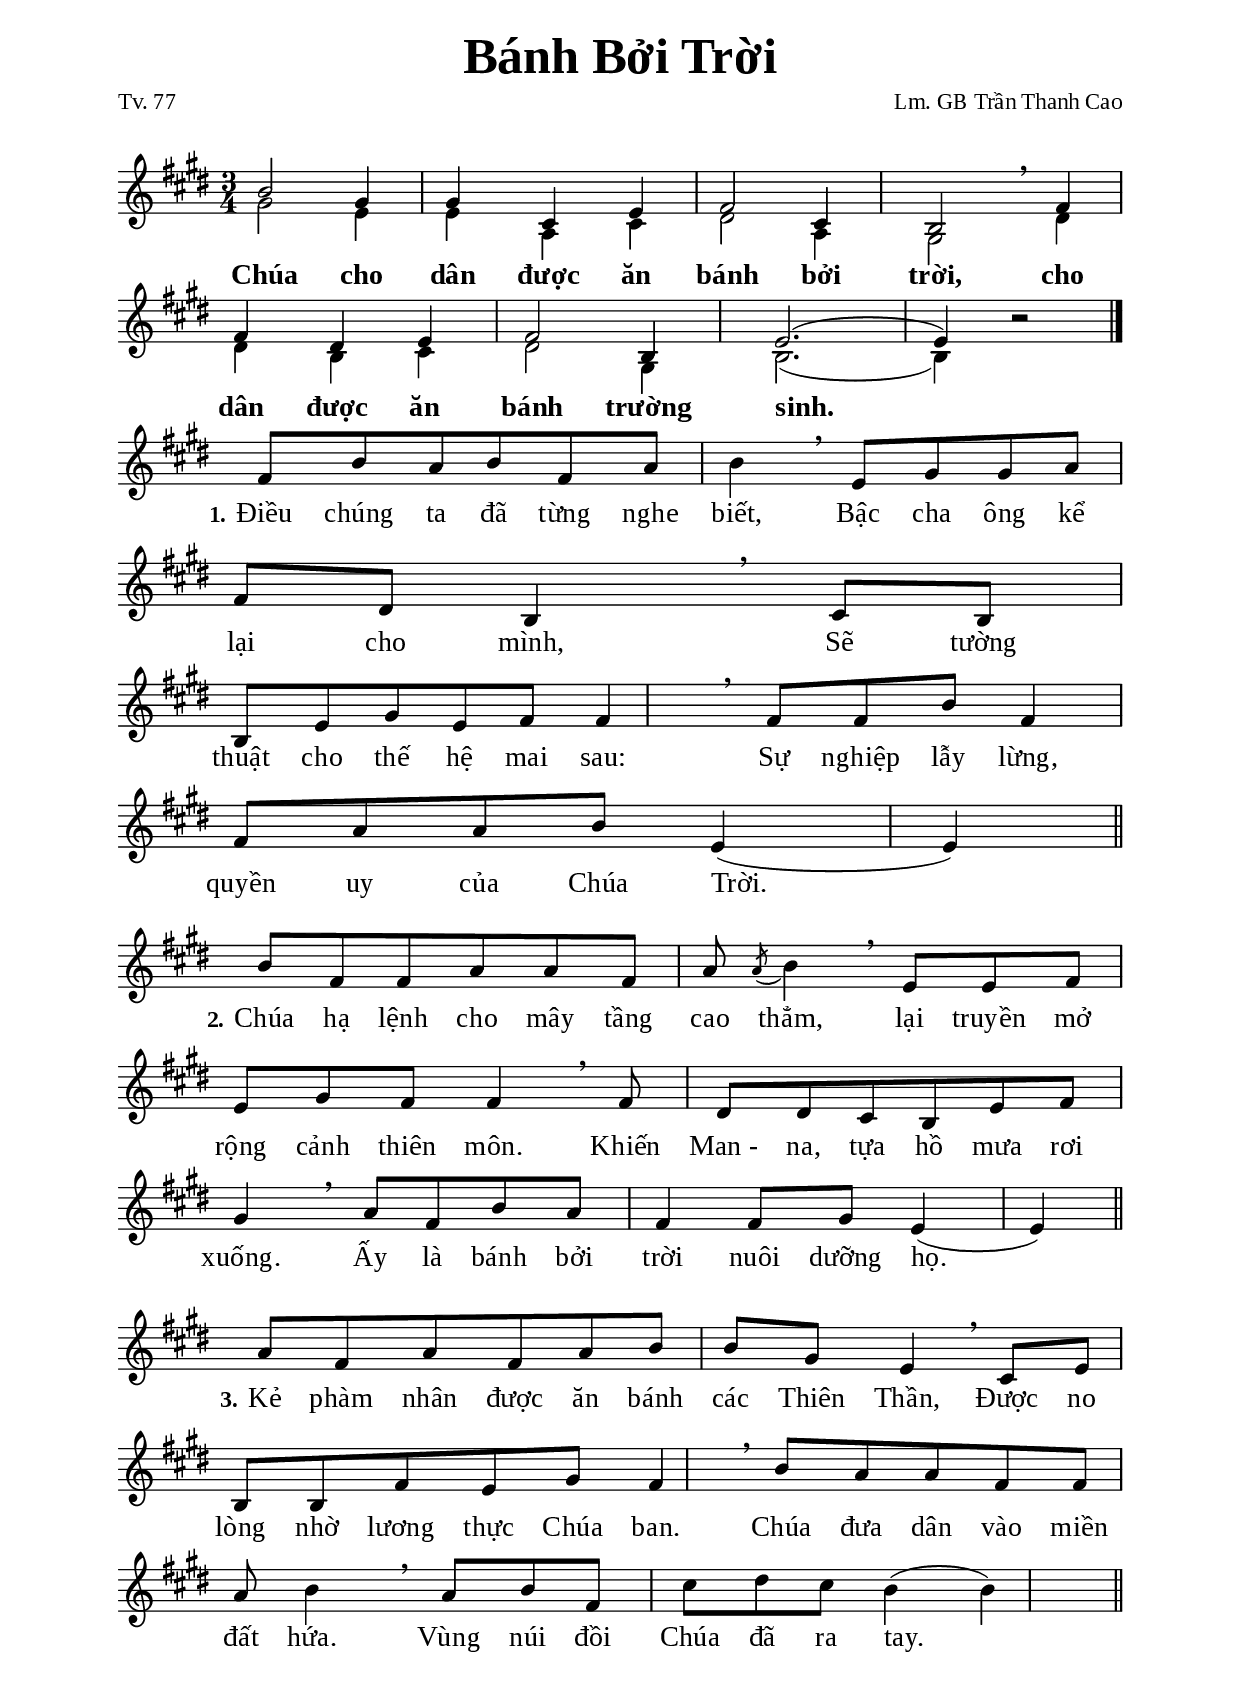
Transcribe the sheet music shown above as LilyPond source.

% Cài đặt chung
\version "2.22.1"
\include "english.ly"

\header {
  title = \markup { \fontsize #3 "Bánh Bởi Trời" }
  poet = "Tv. 77"
  composer = "Lm. GB Trần Thanh Cao"
  arranger = " "
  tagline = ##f
}

\paper {
  #(set-paper-size "a4")
  top-margin = 10\mm
  bottom-margin = 10\mm
  left-margin = 20\mm
  right-margin = 20\mm
  indent = #0
  #(define fonts
    (make-pango-font-tree
      "Liberation Serif"
      "Liberation Serif"
      "Liberation Serif"
      (/ 20 20)))
  page-count = #1
}

% Nhạc điệp khúc
nhacDiepKhucSop = \relative c'' {
  b2 gs4 |
  gs cs, e |
  fs2 cs4 |
  b2 \breathe fs'4 |
  fs ds e |
  fs2 b,4 |
  e2. ( |
  e4) r2 \bar "|."
}

nhacDiepKhucBass = \relative c'' {
  gs2 e4 |
  e a, cs |
  ds2 a4 |
  gs2 ds'4 |
  ds b cs |
  ds2 gs,4 |
  b2. ( |
  b4) r2
}

% Nhạc phiên khúc
nhacPhienKhucMot = \relative c' {
  fs8 b a b fs a b4 \breathe
  e,8 gs gs a fs ds b4 \breathe
  cs8 b b e gs e fs fs4 \breathe
  fs8 fs b fs4 fs8 a a b e,4 (e) \bar "||"
}

nhacPhienKhucHai = \relative c'' {
  b8 fs fs a a fs a \acciaccatura a8 b4 \breathe
  e,8 e fs e gs fs fs4 \breathe
  fs8 ds ds cs b e fs gs4 \breathe
  a8 fs b a fs4 fs8 gs e4 (e) \bar "||"
}

nhacPhienKhucBa = \relative c'' {
  a8 fs a fs a b b gs e4 \breathe
  cs8 e b b fs' e gs fs4 \breathe
  b8 a a fs fs a b4 \breathe
  a8 b fs cs' ds cs b4 (b) \bar "||"
}

% Lời điệp khúc
loiDiepKhuc = \lyricmode {
  Chúa cho dân được ăn bánh bởi trời,
  cho dân được ăn bánh trường sinh.
}

% Lời phiên khúc
loiPhienKhucMot = \lyricmode {
  \set stanza = #"1."
  Điều chúng ta đã từng nghe biết,
  Bậc cha ông kể lại cho mình,
  Sẽ tường thuật cho thế hệ mai sau:
  Sự nghiệp lẫy lừng, quyền uy của Chúa Trời.
}

loiPhienKhucHai = \lyricmode {
  \set stanza = #"2."
  Chúa hạ lệnh cho mây tầng cao thẳm,
  lại truyền mở rộng cảnh thiên môn.
  Khiến "Man -" na, tựa hồ mưa rơi xuống.
  Ấy là bánh bởi trời nuôi dưỡng họ.
}

loiPhienKhucBa = \lyricmode {
  \set stanza = #"3."
  Kẻ phàm nhân được ăn bánh các Thiên Thần,
  Được no lòng nhờ lương thực Chúa ban.
  Chúa đưa dân vào miền đất hứa.
  Vùng núi đồi Chúa đã ra tay.
}


% Dàn trang
\score {
  \new ChoirStaff <<
    \new Staff = diepKhuc \with {
        \consists "Merge_rests_engraver"
        %\magnifyStaff #(magstep +1)
      }
      <<
      \new Voice = beSop {
        \voiceOne \key e \major \time 3/4 \nhacDiepKhucSop
      }
      \new Voice = beBas {
        \voiceTwo \key e \major \time 3/4 \nhacDiepKhucBass
      }
    >>
    \new Lyrics \lyricsto beSop \loiDiepKhuc
  >>
  \layout {
    \override Lyrics.LyricText.font-series = #'bold
    \override Lyrics.LyricText.font-size = #+2
    \override Lyrics.LyricSpace.minimum-distance = #4.0
    \override Score.BarNumber.break-visibility = ##(#f #f #f)
    \override Score.SpacingSpanner.uniform-stretching = ##t
  }
}

\score {
  \new ChoirStaff <<
    \new Staff = phienKhuc \with {
        %\magnifyStaff #(magstep +1)
      }
      <<
      \new Voice = beSop {
        \key e \major \time 3/4 \nhacPhienKhucMot
      }
    >>
    \new Lyrics \lyricsto beSop \loiPhienKhucMot
  >>
  \layout {
    \override Staff.TimeSignature.transparent = ##t
    \override Lyrics.LyricText.font-size = #+2
    \override Lyrics.LyricSpace.minimum-distance = #3.0
    \override Score.BarNumber.break-visibility = ##(#f #f #f)
    \override Score.SpacingSpanner.uniform-stretching = ##t
    \set Score.barAlways = ##t
    \set Score.defaultBarType = ""
  } 
}

\score {
  \new ChoirStaff <<
    \new Staff = phienKhuc \with {
        %\magnifyStaff #(magstep +1)
      }
      <<
      \new Voice = beSop {
        \key e \major \time 3/4 \nhacPhienKhucHai
      }
    >>
    \new Lyrics \lyricsto beSop \loiPhienKhucHai
  >>
  \layout {
    \override Staff.TimeSignature.transparent = ##t
    \override Lyrics.LyricText.font-size = #+2
    \override Lyrics.LyricSpace.minimum-distance = #2.7
    \override Score.BarNumber.break-visibility = ##(#f #f #f)
    \override Score.SpacingSpanner.uniform-stretching = ##t
    \set Score.barAlways = ##t
    \set Score.defaultBarType = ""
  } 
}

\score {
  \new ChoirStaff <<
    \new Staff = phienKhuc \with {
        %\magnifyStaff #(magstep +1)
      }
      <<
      \new Voice = beSop {
        \key e \major \time 3/4 \nhacPhienKhucBa
      }
    >>
    \new Lyrics \lyricsto beSop \loiPhienKhucBa
  >>
  \layout {
    \override Staff.TimeSignature.transparent = ##t
    \override Lyrics.LyricText.font-size = #+2
    \override Lyrics.LyricSpace.minimum-distance = #2.7
    \override Score.BarNumber.break-visibility = ##(#f #f #f)
    \override Score.SpacingSpanner.uniform-stretching = ##t
    \set Score.barAlways = ##t
    \set Score.defaultBarType = ""
  } 
}
